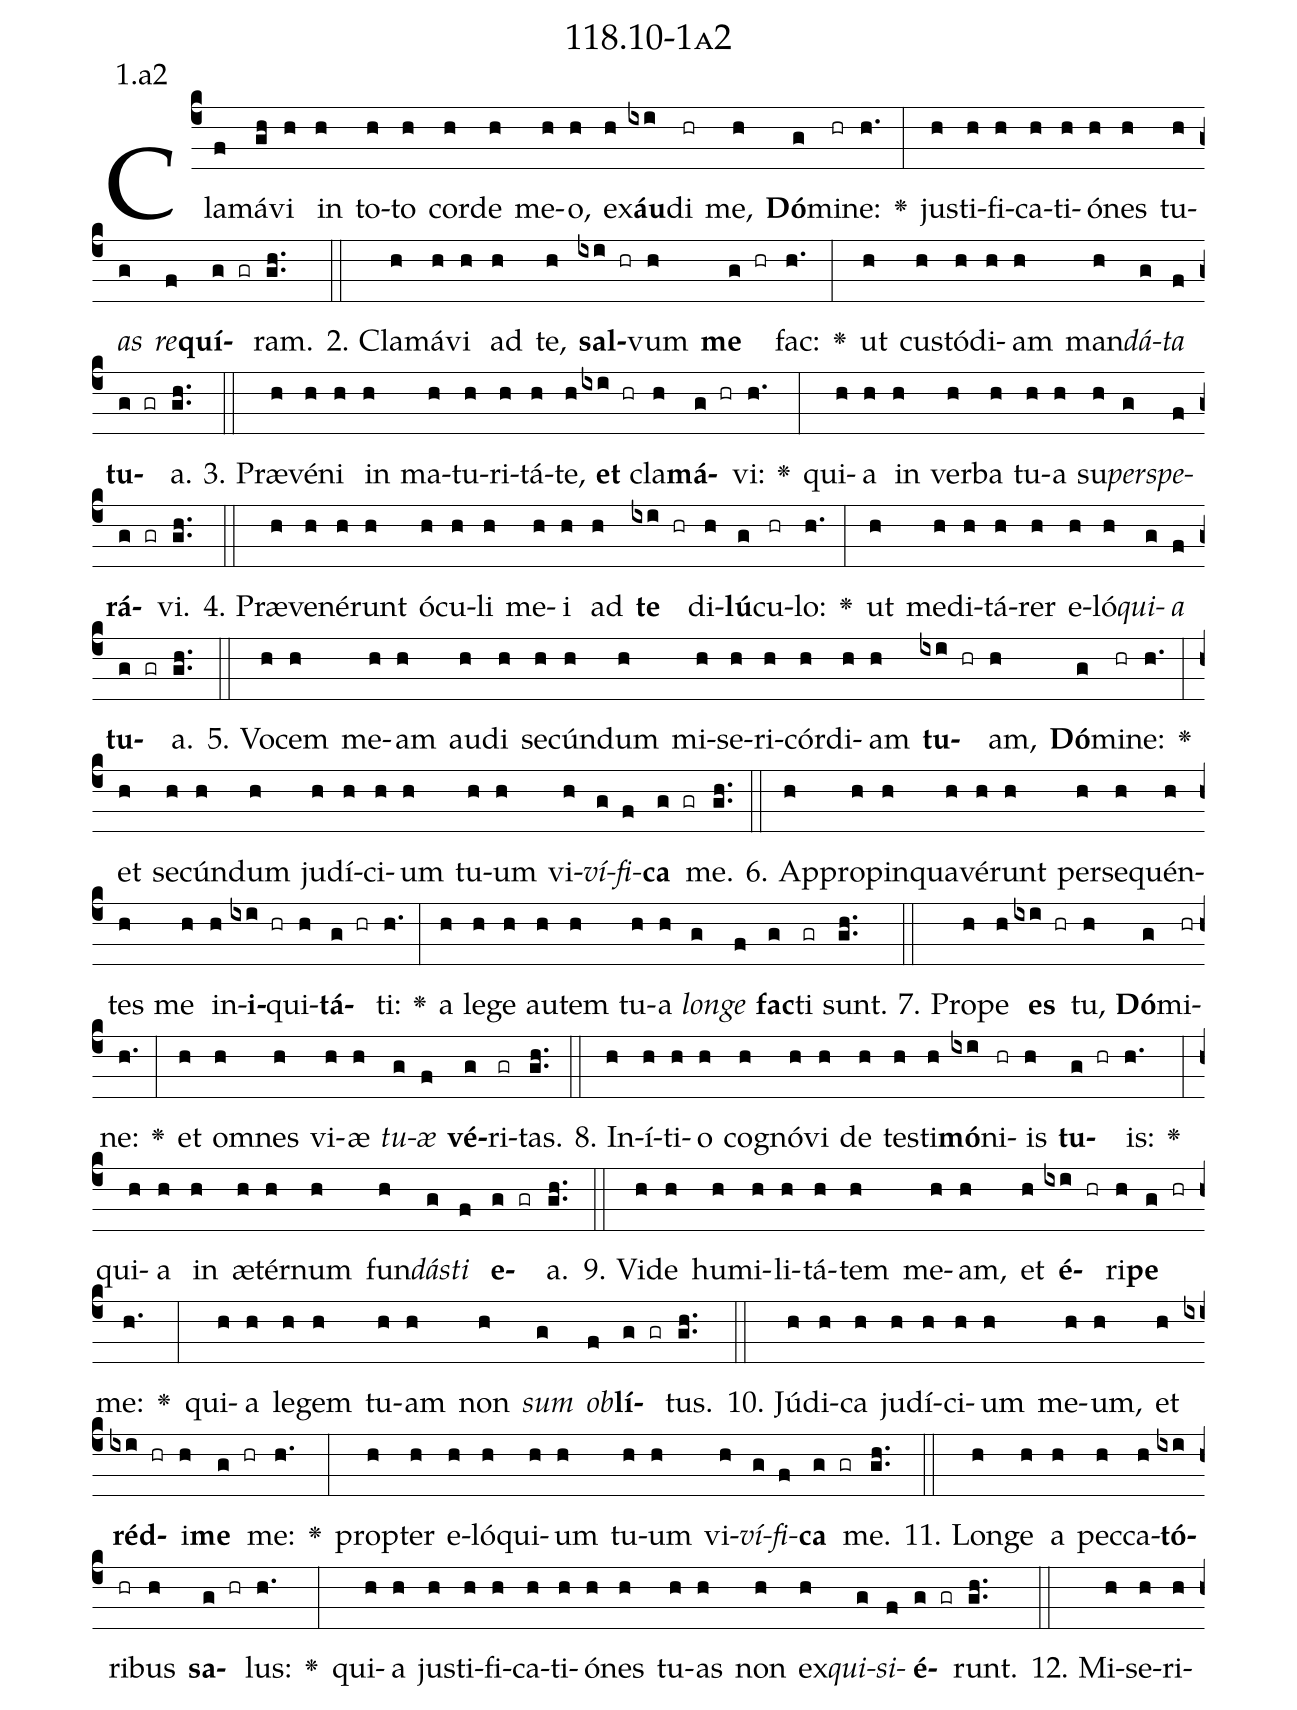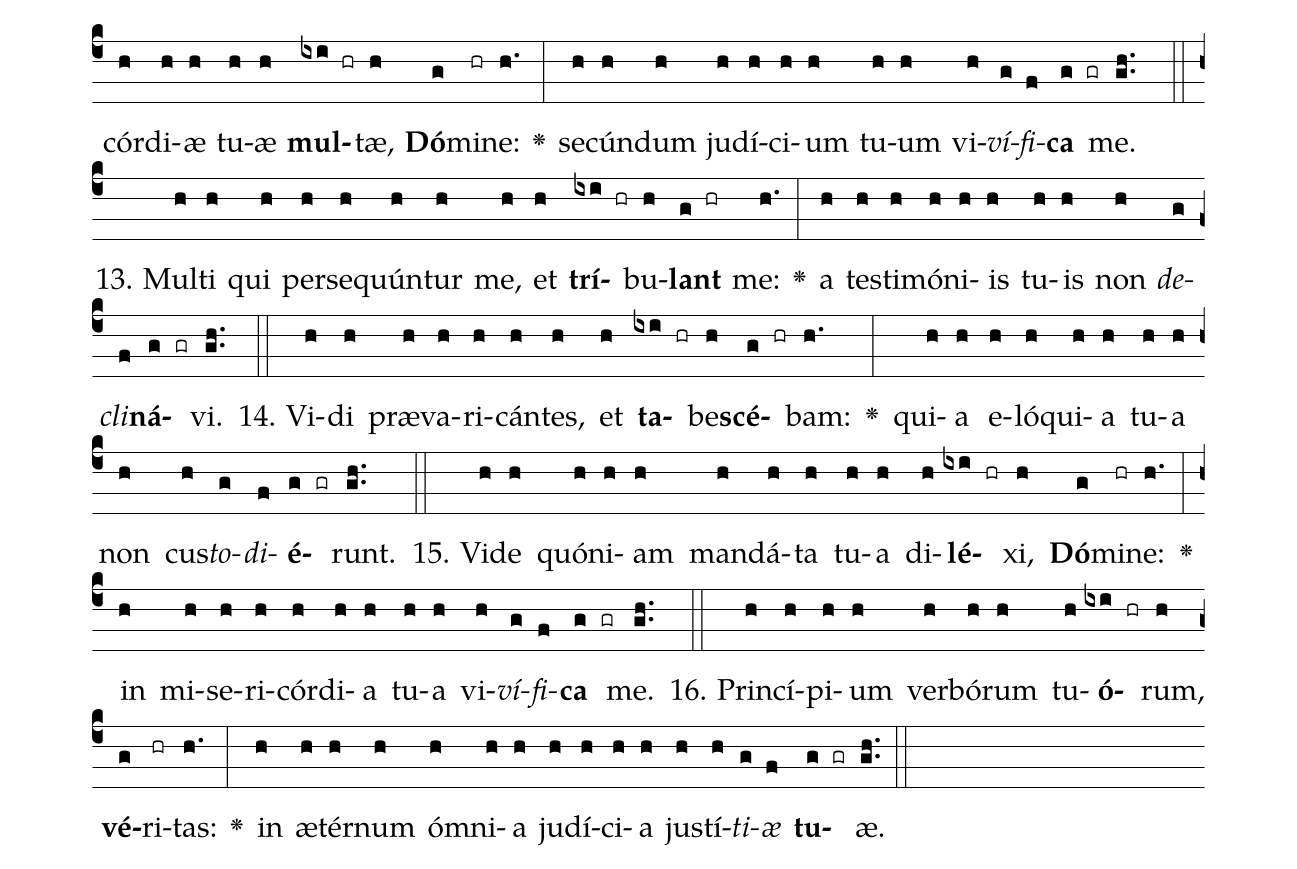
name: 118.10-1a2;
annotation: 1.a2;
%%
(c4)Cla(f)má(gh)vi(h) in(h) to(h)to(h) cor(h)de(h) me(h)o,(h) ex(h)<b>áu</b>(ixi)di(hr) me,(h) <b>Dó</b>(g)mi(hr)ne:(h.) <v>\greheightstar</v>(:) jus(h)ti(h)fi(h)ca(h)ti(h)ó(h)nes(h) tu(h)<i>as</i>(g) <i>re</i>(f)<b>quí</b>(g gr)ram.(gh..) (::)
2. Cla(h)má(h)vi(h) ad(h) te,(h) <b>sal</b>(ixi hr)vum(h) <b>me</b>(g hr) fac:(h.) <v>\greheightstar</v>(:) ut(h) cus(h)tó(h)di(h)am(h) man(h)<i>dá</i>(g)<i>ta</i>(f) <b>tu</b>(g gr)a.(gh..) (::)
3. Præ(h)vé(h)ni(h) in(h) ma(h)tu(h)ri(h)tá(h)te,(h) <b>et</b>(ixi hr) cla(h)<b>má</b>(g hr)vi:(h.) <v>\greheightstar</v>(:) qui(h)a(h) in(h) ver(h)ba(h) tu(h)a(h) su(h)<i>per</i>(g)<i>spe</i>(f)<b>rá</b>(g gr)vi.(gh..) (::)
4. Præ(h)ve(h)né(h)runt(h) ó(h)cu(h)li(h) me(h)i(h) ad(h) <b>te</b>(ixi hr) di(h)<b>lú</b>(g)cu(hr)lo:(h.) <v>\greheightstar</v>(:) ut(h) me(h)di(h)tá(h)rer(h) e(h)ló(h)<i>qui</i>(g)<i>a</i>(f) <b>tu</b>(g gr)a.(gh..) (::)
5. Vo(h)cem(h) me(h)am(h) au(h)di(h) se(h)cún(h)dum(h) mi(h)se(h)ri(h)cór(h)di(h)am(h) <b>tu</b>(ixi hr)am,(h) <b>Dó</b>(g)mi(hr)ne:(h.) <v>\greheightstar</v>(:) et(h) se(h)cún(h)dum(h) ju(h)dí(h)ci(h)um(h) tu(h)um(h) vi(h)<i>ví</i>(g)<i>fi</i>(f)<b>ca</b>(g gr) me.(gh..) (::)
6. Ap(h)pro(h)pin(h)qua(h)vé(h)runt(h) per(h)se(h)quén(h)tes(h) me(h) in(h)<b>i</b>(ixi hr)qui(h)<b>tá</b>(g hr)ti:(h.) <v>\greheightstar</v>(:) a(h) le(h)ge(h) au(h)tem(h) tu(h)a(h) <i>lon</i>(g)<i>ge</i>(f) <b>fac</b>(g)ti(gr) sunt.(gh..) (::)
7. Pro(h)pe(h) <b>es</b>(ixi hr) tu,(h) <b>Dó</b>(g)mi(hr)ne:(h.) <v>\greheightstar</v>(:) et(h) om(h)nes(h) vi(h)æ(h) <i>tu</i>(g)<i>æ</i>(f) <b>vé</b>(g)ri(gr)tas.(gh..) (::)
8. In(h)í(h)ti(h)o(h) co(h)gnó(h)vi(h) de(h) tes(h)ti(h)<b>mó</b>(ixi)ni(hr)is(h) <b>tu</b>(g hr)is:(h.) <v>\greheightstar</v>(:) qui(h)a(h) in(h) æ(h)tér(h)num(h) fun(h)<i>dás</i>(g)<i>ti</i>(f) <b>e</b>(g gr)a.(gh..) (::)
9. Vi(h)de(h) hu(h)mi(h)li(h)tá(h)tem(h) me(h)am,(h) et(h) <b>é</b>(ixi hr)ri(h)<b>pe</b>(g hr) me:(h.) <v>\greheightstar</v>(:) qui(h)a(h) le(h)gem(h) tu(h)am(h) non(h) <i>sum</i>(g) <i>ob</i>(f)<b>lí</b>(g gr)tus.(gh..) (::)
10. Jú(h)di(h)ca(h) ju(h)dí(h)ci(h)um(h) me(h)um,(h) et(h) <b>réd</b>(ixi hr)i(h)<b>me</b>(g hr) me:(h.) <v>\greheightstar</v>(:) prop(h)ter(h) e(h)ló(h)qui(h)um(h) tu(h)um(h) vi(h)<i>ví</i>(g)<i>fi</i>(f)<b>ca</b>(g gr) me.(gh..) (::)
11. Lon(h)ge(h) a(h) pec(h)ca(h)<b>tó</b>(ixi)ri(hr)bus(h) <b>sa</b>(g hr)lus:(h.) <v>\greheightstar</v>(:) qui(h)a(h) jus(h)ti(h)fi(h)ca(h)ti(h)ó(h)nes(h) tu(h)as(h) non(h) ex(h)<i>qui</i>(g)<i>si</i>(f)<b>é</b>(g gr)runt.(gh..) (::)
12. Mi(h)se(h)ri(h)cór(h)di(h)æ(h) tu(h)æ(h) <b>mul</b>(ixi hr)tæ,(h) <b>Dó</b>(g)mi(hr)ne:(h.) <v>\greheightstar</v>(:) se(h)cún(h)dum(h) ju(h)dí(h)ci(h)um(h) tu(h)um(h) vi(h)<i>ví</i>(g)<i>fi</i>(f)<b>ca</b>(g gr) me.(gh..) (::)
13. Mul(h)ti(h) qui(h) per(h)se(h)quún(h)tur(h) me,(h) et(h) <b>trí</b>(ixi hr)bu(h)<b>lant</b>(g hr) me:(h.) <v>\greheightstar</v>(:) a(h) tes(h)ti(h)mó(h)ni(h)is(h) tu(h)is(h) non(h) <i>de</i>(g)<i>cli</i>(f)<b>ná</b>(g gr)vi.(gh..) (::)
14. Vi(h)di(h) præ(h)va(h)ri(h)cán(h)tes,(h) et(h) <b>ta</b>(ixi hr)be(h)<b>scé</b>(g hr)bam:(h.) <v>\greheightstar</v>(:) qui(h)a(h) e(h)ló(h)qui(h)a(h) tu(h)a(h) non(h) cus(h)<i>to</i>(g)<i>di</i>(f)<b>é</b>(g gr)runt.(gh..) (::)
15. Vi(h)de(h) quón(h)i(h)am(h) man(h)dá(h)ta(h) tu(h)a(h) di(h)<b>lé</b>(ixi hr)xi,(h) <b>Dó</b>(g)mi(hr)ne:(h.) <v>\greheightstar</v>(:) in(h) mi(h)se(h)ri(h)cór(h)di(h)a(h) tu(h)a(h) vi(h)<i>ví</i>(g)<i>fi</i>(f)<b>ca</b>(g gr) me.(gh..) (::)
16. Prin(h)cí(h)pi(h)um(h) ver(h)bó(h)rum(h) tu(h)<b>ó</b>(ixi hr)rum,(h) <b>vé</b>(g)ri(hr)tas:(h.) <v>\greheightstar</v>(:) in(h) æ(h)tér(h)num(h) óm(h)ni(h)a(h) ju(h)dí(h)ci(h)a(h) jus(h)tí(h)<i>ti</i>(g)<i>æ</i>(f) <b>tu</b>(g gr)æ.(gh..) (::)
